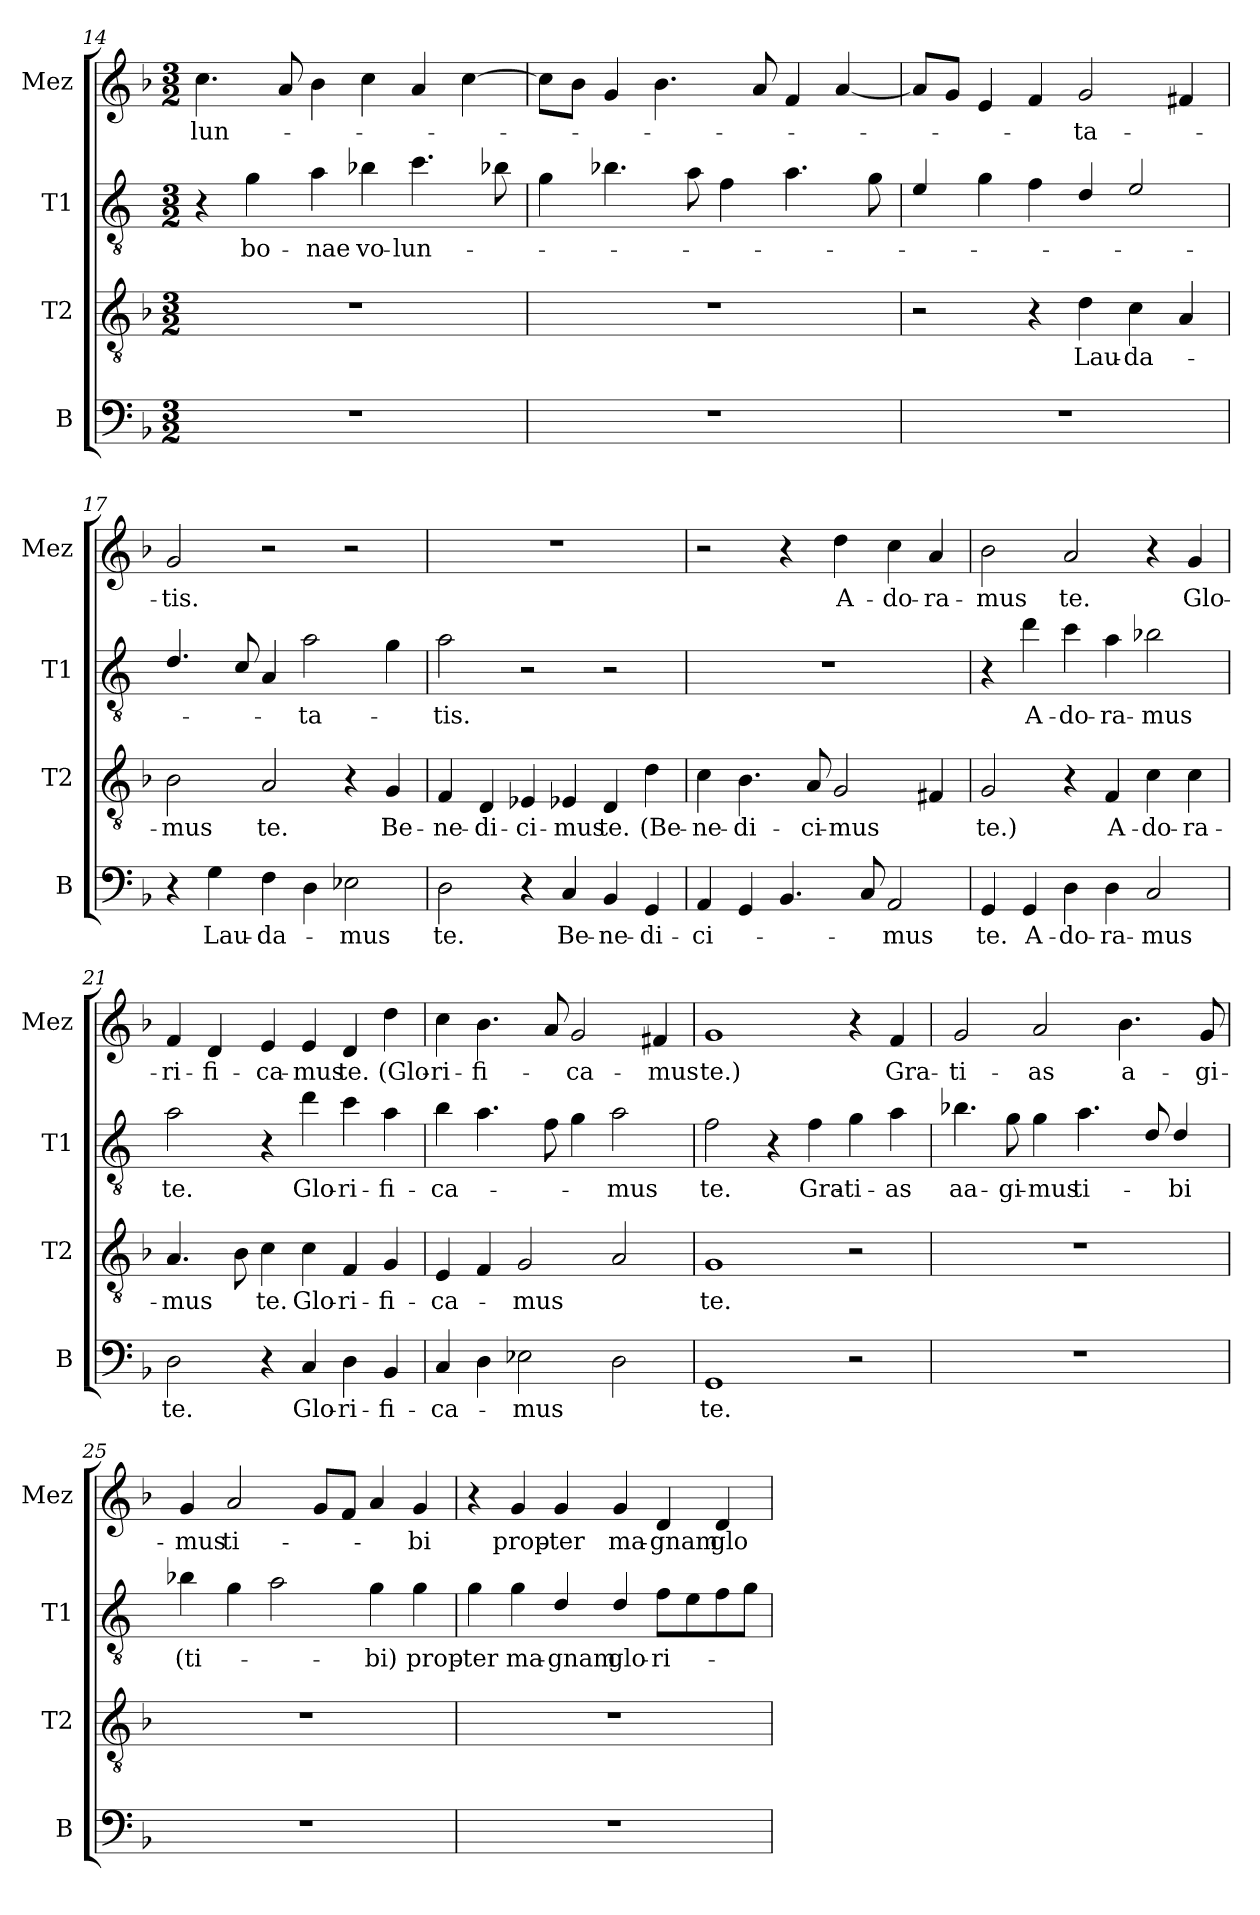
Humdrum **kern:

**kern	**text	**kern	**text	**kern	**text	**kern	**text
*part4	*part4	*part3	*part3	*part2	*part2	*part1	*part1
*staff4	*staff4	*staff3	*staff3	*staff2	*staff2	*staff1	*staff1
*I"B	*	*I"T2	*	*I"T1	*	*I"Mez	*
*I'B	*	*I'T2	*	*I'T1	*	*I'Mez	*
*clefF4	*	*clefGv2	*	*clefGv2	*	*clefG2	*
*	*	*	*	*ITrd4c7	*	*	*
*k[b-]	*	*k[b-]	*	*k[b-]	*	*k[b-]	*
*M3/2	*	*M3/2	*	*M3/2	*	*M3/2	*
=14	=14	=14	=14	=14	=14	=14	=14
!	!	!	!	!	!	!	!LO:LY:b
1.r	.	1.r	.	4r	.	4.cc\	-lun-
!	!	!	!	!	!LO:LY:b	!	!
.	.	.	.	4c\	bo-	.	.
.	.	.	.	.	.	8a/	.
!	!	!	!	!	!LO:LY:b	!	!
.	.	.	.	4d\	-nae	4b-\	.
!	!	!	!	!	!LO:LY:b	!	!
.	.	.	.	4e-X\	vo-	4cc\	.
!	!	!	!	!	!LO:LY:b	!	!
.	.	.	.	4.f\	-lun-	4a/	.
.	.	.	.	.	.	[4cc\	.
.	.	.	.	8e-X\	.	.	.
=15	=15	=15	=15	=15	=15	=15	=15
1.r	.	1.r	.	4c\	.	8cc\L]	.
.	.	.	.	.	.	8b-\J	.
.	.	.	.	4.e-X\	.	4g/	.
.	.	.	.	.	.	4.b-\	.
.	.	.	.	8d\	.	.	.
.	.	.	.	4B-\	.	.	.
.	.	.	.	.	.	8a/	.
.	.	.	.	4.d\	.	4f/	.
.	.	.	.	.	.	[4a/	.
.	.	.	.	8c\	.	.	.
=16	=16	=16	=16	=16	=16	=16	=16
1.r	.	2r	.	4A/	.	8a/L]	.
.	.	.	.	.	.	8g/J	.
.	.	.	.	4c\	.	4e/	.
.	.	4r	.	4B-\	.	4f/	.
!	!	!	!LO:LY:b	!	!	!	!LO:LY:b
.	.	4d\	Lau-	4G/	.	2g/	-ta-
!	!	!	!LO:LY:b	!	!	!	!
.	.	4c\	-da-	2A/	.	.	.
.	.	4A/	.	.	.	4f#X/	.
!!LO:LB:g=z
=17	=17	=17	=17	=17	=17	=17	=17
!	!	!	!LO:LY:b	!	!	!	!LO:LY:b
4r	.	2B-\	-mus	4.G/	.	2g/	-tis.
!	!LO:LY:b	!	!	!	!	!	!
4G\	Lau-	.	.	.	.	.	.
.	.	.	.	8F/	.	.	.
!	!LO:LY:b	!	!LO:LY:b	!	!	!	!
4F\	-da-	2A/	te.	4D/	.	2r	.
!	!	!	!	!	!LO:LY:b	!	!
4D\	.	.	.	2d\	ta-	.	.
!	!LO:LY:b	!	!	!	!	!	!
2E-X\	-mus	4r	.	.	.	2r	.
!	!	!	!LO:LY:b	!	!	!	!
.	.	4G/	Be-	4c\	.	.	.
=18	=18	=18	=18	=18	=18	=18	=18
!	!LO:LY:b	!	!LO:LY:b	!	!LO:LY:b	!	!
2D\	te.	4F/	-ne-	2d\	-tis.	1.r	.
!	!	!	!LO:LY:b	!	!	!	!
.	.	4D/	-di-	.	.	.	.
!	!	!	!LO:LY:b	!	!	!	!
4r	.	4E-X/	-ci-	2r	.	.	.
!	!LO:LY:b	!	!LO:LY:b	!	!	!	!
4C/	Be-	4E-X/	-mus	.	.	.	.
!	!LO:LY:b	!	!LO:LY:b	!	!	!	!
4BB-/	-ne-	4D/	te.	2r	.	.	.
!	!LO:LY:b	!	!LO:LY:b	!	!	!	!
4GG/	-di-	4d\	(Be-	.	.	.	.
=19	=19	=19	=19	=19	=19	=19	=19
!	!LO:LY:b	!	!LO:LY:b	!	!	!	!
4AA/	-ci-	4c\	-ne-	1.r	.	2r	.
!	!	!	!LO:LY:b	!	!	!	!
4GG/	.	4.B-\	-di-	.	.	.	.
4.BB-/	.	.	.	.	.	4r	.
!	!	!	!LO:LY:b	!	!	!	!
.	.	8A/	-ci-	.	.	.	.
!	!	!	!LO:LY:b	!	!	!	!LO:LY:b
.	.	2G/	-mus	.	.	4dd\	A-
8C/	.	.	.	.	.	.	.
!	!LO:LY:b	!	!	!	!	!	!LO:LY:b
2AA/	-mus	.	.	.	.	4cc\	-do-
!	!	!	!	!	!	!	!LO:LY:b
.	.	4F#X/	.	.	.	4a/	-ra-
!!LO:LB:g=z
=20	=20	=20	=20	=20	=20	=20	=20
!	!LO:LY:b	!	!LO:LY:b	!	!	!	!LO:LY:b
4GG/	te.	2G/	te.)	4r	.	2b-\	-mus
!	!LO:LY:b	!	!	!	!LO:LY:b	!	!
4GG/	A-	.	.	4g\	A-	.	.
!	!LO:LY:b	!	!	!	!LO:LY:b	!	!LO:LY:b
4D\	-do-	4r	.	4f\	-do-	2a/	te.
!	!LO:LY:b	!	!LO:LY:b	!	!LO:LY:b	!	!
4D\	-ra-	4F/	A-	4d\	-ra-	.	.
!	!LO:LY:b	!	!LO:LY:b	!	!LO:LY:b	!	!
2C/	-mus	4c\	-do-	2e-X\	-mus	4r	.
!	!	!	!LO:LY:b	!	!	!	!LO:LY:b
.	.	4c\	-ra-	.	.	4g/	Glo-
=21	=21	=21	=21	=21	=21	=21	=21
!	!LO:LY:b	!	!LO:LY:b	!	!LO:LY:b	!	!LO:LY:b
2D\	te.	4.A/	-mus	2d\	te.	4f/	-ri-
!	!	!	!	!	!	!	!LO:LY:b
.	.	.	.	.	.	4d/	-fi-
.	.	8B-\	.	.	.	.	.
!	!	!	!LO:LY:b	!	!	!	!LO:LY:b
4r	.	4c\	te.	4r	.	4e/	-ca-
!	!LO:LY:b	!	!LO:LY:b	!	!LO:LY:b	!	!LO:LY:b
4C/	Glo-	4c\	Glo-	4g\	Glo-	4e/	-mus
!	!LO:LY:b	!	!LO:LY:b	!	!LO:LY:b	!	!LO:LY:b
4D\	-ri-	4F/	-ri-	4f\	-ri-	4d/	te.
!	!LO:LY:b	!	!LO:LY:b	!	!LO:LY:b	!	!LO:LY:b
4BB-/	-fi-	4G/	-fi-	4d\	-fi-	4dd\	(Glo-
=22	=22	=22	=22	=22	=22	=22	=22
!	!LO:LY:b	!	!LO:LY:b	!	!LO:LY:b	!	!LO:LY:b
4C/	-ca-	4E/	-ca-	4e\	-ca-	4cc\	-ri-
!	!	!	!	!	!	!	!LO:LY:b
4D\	.	4F/	.	4.d\	.	4.b-\	-fi-
!	!LO:LY:b	!	!LO:LY:b	!	!	!	!
2E-X\	-mus	2G/	-mus	.	.	.	.
.	.	.	.	8B-\	.	8a/	.
!	!	!	!	!	!	!	!LO:LY:b
.	.	.	.	4c\	.	2g/	-ca-
!	!	!	!	!	!LO:LY:b	!	!
2D\	.	2A/	.	2d\	-mus	.	.
!	!	!	!	!	!	!	!LO:LY:b
.	.	.	.	.	.	4f#X/	-mus
!!LO:PB:g=z
=23	=23	=23	=23	=23	=23	=23	=23
!	!LO:LY:b	!	!LO:LY:b	!	!LO:LY:b	!	!LO:LY:b
1GG	te.	1G	te.	2B-\	te.	1g	te.)
.	.	.	.	4r	.	.	.
!	!	!	!	!	!LO:LY:b	!	!
.	.	.	.	4B-\	Gra-	.	.
!	!	!	!	!	!LO:LY:b	!	!
2r	.	2r	.	4c\	-ti-	4r	.
!	!	!	!	!	!LO:LY:b	!	!LO:LY:b
.	.	.	.	4d\	-as	4f/	Gra-
=24	=24	=24	=24	=24	=24	=24	=24
!	!	!	!	!	!LO:LY:b	!	!LO:LY:b
1.r	.	1.r	.	4.e-X\	aa-	2g/	-ti-
!	!	!	!	!	!LO:LY:b	!	!
.	.	.	.	8c\	-gi-	.	.
!	!	!	!	!	!LO:LY:b	!	!LO:LY:b
.	.	.	.	4c\	-mus	2a/	-as
!	!	!	!	!	!LO:LY:b	!	!
.	.	.	.	4.d\	ti-	.	.
!	!	!	!	!	!	!	!LO:LY:b
.	.	.	.	.	.	4.b-\	a-
.	.	.	.	8G/	.	.	.
!	!	!	!	!	!LO:LY:b	!	!
.	.	.	.	4G/	-bi	.	.
!	!	!	!	!	!	!	!LO:LY:b
.	.	.	.	.	.	8g/	-gi-
=25	=25	=25	=25	=25	=25	=25	=25
!	!	!	!	!	!LO:LY:b	!	!LO:LY:b
1.r	.	1.r	.	4e-X\	(ti-	4g/	-mus
!	!	!	!	!	!	!	!LO:LY:b
.	.	.	.	4c\	.	2a/	ti-
.	.	.	.	2d\	.	.	.
.	.	.	.	.	.	8g/L	.
.	.	.	.	.	.	8f/J	.
!	!	!	!	!	!LO:LY:b	!	!
.	.	.	.	4c\	-bi)	4a/	.
!	!	!	!	!	!LO:LY:b	!	!LO:LY:b
.	.	.	.	4c\	prop-	4g/	-bi
!!LO:LB:g=z
=26	=26	=26	=26	=26	=26	=26	=26
!	!	!	!	!	!LO:LY:b	!	!
1.r	.	1.r	.	4c\	-ter	4r	.
!	!	!	!	!	!LO:LY:b	!	!LO:LY:b
.	.	.	.	4c\	ma-	4g/	prop-
!	!	!	!	!	!LO:LY:b	!	!LO:LY:b
.	.	.	.	4G/	-gnam	4g/	-ter
!	!	!	!	!	!LO:LY:b	!	!LO:LY:b
.	.	.	.	4G/	glo-	4g/	ma-
!	!	!	!	!	!LO:LY:b	!	!LO:LY:b
.	.	.	.	8B-\L	-ri-	4d/	-gnam
.	.	.	.	8A\	.	.	.
!	!	!	!	!	!	!	!LO:LY:b
.	.	.	.	8B-\	.	4d/	glo-
.	.	.	.	8c\J	.	.	.
=	=	=	=	=	=	=	=
*-	*-	*-	*-	*-	*-	*-	*-
